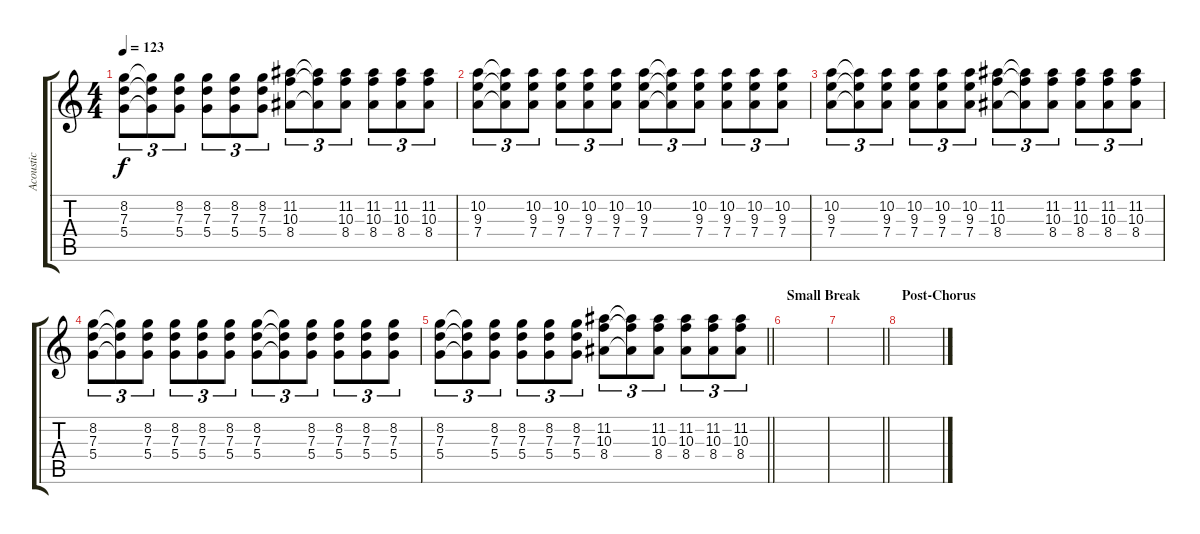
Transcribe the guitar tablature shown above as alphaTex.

\track ("Acoustic" "Acoustic") {instrument acousticguitarsteel}
\staff {score tabs}
\tuning (E4 B3 G3 D3 A2 E2) {hide}
\ts (4 4)
\tempo 123
\clef g2
\ks c
(8.2 7.3 5.4).8{tu (3 2) dy f} (8.2{t} 7.3{t} 5.4{t}).8{tu (3 2)} (8.2 7.3 5.4).8{tu (3 2)} (8.2 7.3 5.4).8{tu (3 2)} (8.2 7.3 5.4).8{tu (3 2)} (8.2 7.3 5.4).8{tu (3 2)} (11.2 10.3 8.4).8{tu (3 2)} (11.2{t} 10.3{t} 8.4{t}).8{tu (3 2)} (11.2 10.3 8.4).8{tu (3 2)} (11.2 10.3 8.4).8{tu (3 2)} (11.2 10.3 8.4).8{tu (3 2)} (11.2 10.3 8.4).8{tu (3 2)} |
(10.2 9.3 7.4).8{tu (3 2)} (10.2{t} 9.3{t} 7.4{t}).8{tu (3 2)} (10.2 9.3 7.4).8{tu (3 2)} (10.2 9.3 7.4).8{tu (3 2)} (10.2 9.3 7.4).8{tu (3 2)} (10.2 9.3 7.4).8{tu (3 2)} (10.2 9.3 7.4).8{tu (3 2)} (10.2{t} 9.3{t} 7.4{t}).8{tu (3 2)} (10.2 9.3 7.4).8{tu (3 2)} (10.2 9.3 7.4).8{tu (3 2)} (10.2 9.3 7.4).8{tu (3 2)} (10.2 9.3 7.4).8{tu (3 2)} |
(10.2 9.3 7.4).8{tu (3 2)} (10.2{t} 9.3{t} 7.4{t}).8{tu (3 2)} (10.2 9.3 7.4).8{tu (3 2)} (10.2 9.3 7.4).8{tu (3 2)} (10.2 9.3 7.4).8{tu (3 2)} (10.2 9.3 7.4).8{tu (3 2)} (11.2 10.3 8.4).8{tu (3 2)} (11.2{t} 10.3{t} 8.4{t}).8{tu (3 2)} (11.2 10.3 8.4).8{tu (3 2)} (11.2 10.3 8.4).8{tu (3 2)} (11.2 10.3 8.4).8{tu (3 2)} (11.2 10.3 8.4).8{tu (3 2)} |
(8.2 7.3 5.4).8{tu (3 2)} (8.2{t} 7.3{t} 5.4{t}).8{tu (3 2)} (8.2 7.3 5.4).8{tu (3 2)} (8.2 7.3 5.4).8{tu (3 2)} (8.2 7.3 5.4).8{tu (3 2)} (8.2 7.3 5.4).8{tu (3 2)} (8.2 7.3 5.4).8{tu (3 2)} (8.2{t} 7.3{t} 5.4{t}).8{tu (3 2)} (8.2 7.3 5.4).8{tu (3 2)} (8.2 7.3 5.4).8{tu (3 2)} (8.2 7.3 5.4).8{tu (3 2)} (8.2 7.3 5.4).8{tu (3 2)} |
\barLineRight lightlight
(8.2 7.3 5.4).8{tu (3 2)} (8.2{t} 7.3{t} 5.4{t}).8{tu (3 2)} (8.2 7.3 5.4).8{tu (3 2)} (8.2 7.3 5.4).8{tu (3 2)} (8.2 7.3 5.4).8{tu (3 2)} (8.2 7.3 5.4).8{tu (3 2)} (11.2 10.3 8.4).8{tu (3 2)} (11.2{t} 10.3{t} 8.4{t}).8{tu (3 2)} (11.2 10.3 8.4).8{tu (3 2)} (11.2 10.3 8.4).8{tu (3 2)} (11.2 10.3 8.4).8{tu (3 2)} (11.2 10.3 8.4).8{tu (3 2)} |
\section ("" "Small Break")
|
\barLineRight lightlight
|
\section ("" "Post-Chorus")
